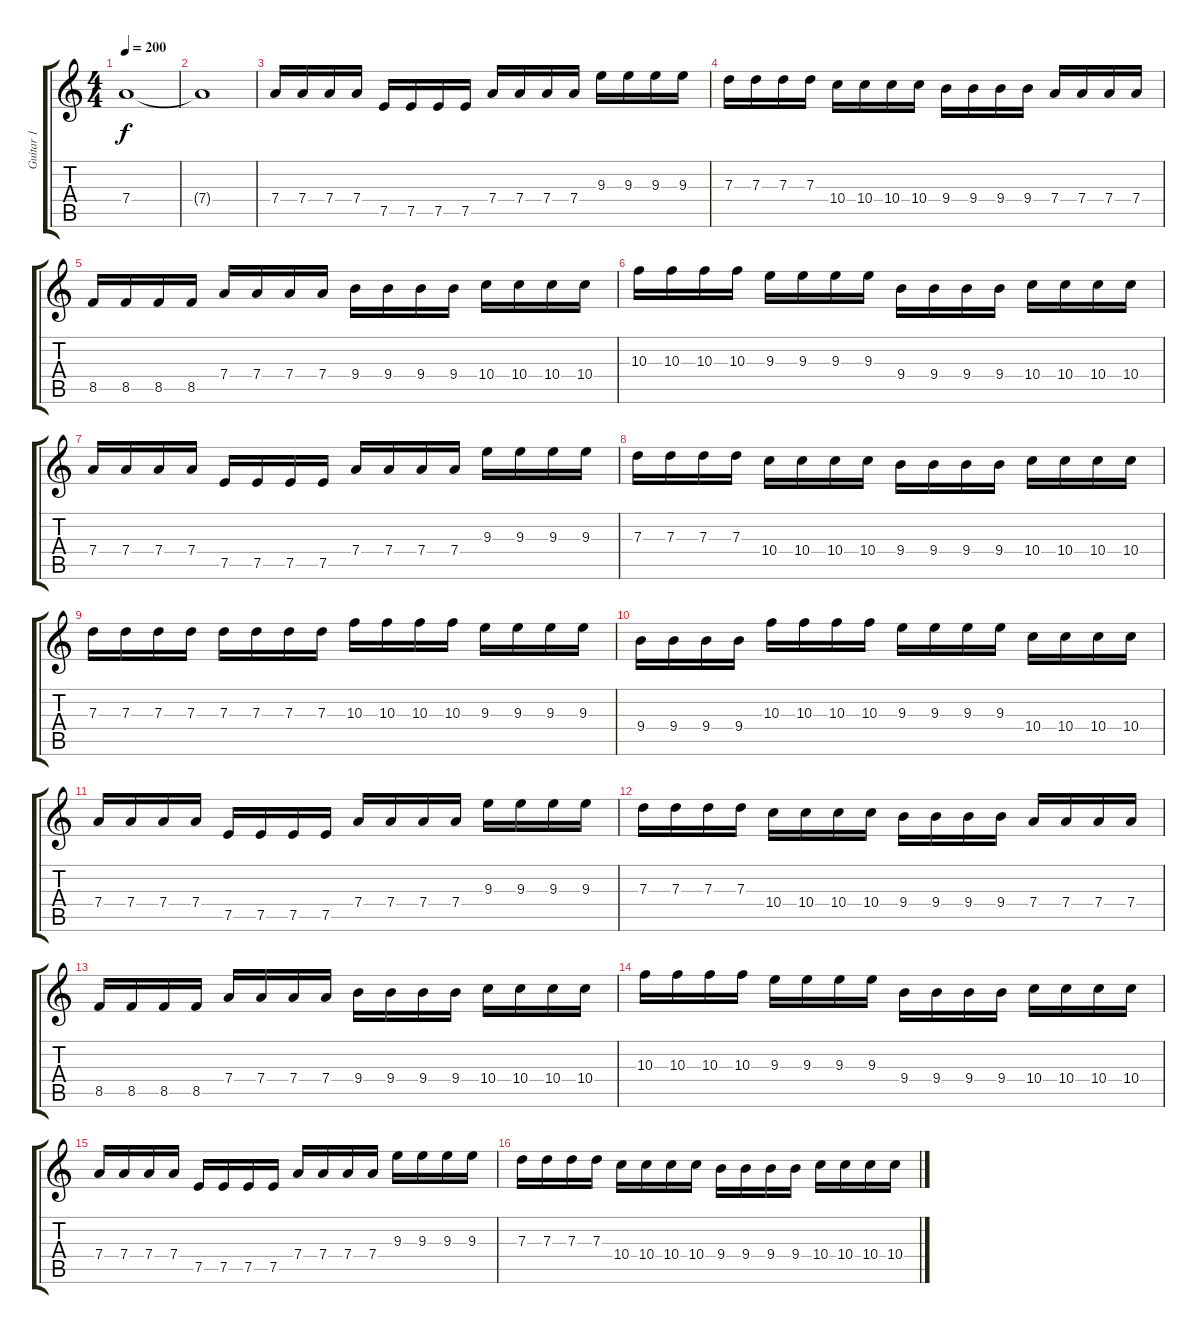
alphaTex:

\track ("Guitar 1" "Guitar 1") {instrument distortionguitar}
\staff {score tabs}
\tuning (E4 B3 G3 D3 A2 E2) {hide}
\ts (4 4)
\tempo 200
\clef g2
\ks c
7.4.1{dy f} |
7.4{t}.1 |
7.4.16 7.4.16 7.4.16 7.4.16 7.5.16 7.5.16 7.5.16 7.5.16 7.4.16 7.4.16 7.4.16 7.4.16 9.3.16 9.3.16 9.3.16 9.3.16 |
7.3.16 7.3.16 7.3.16 7.3.16 10.4.16 10.4.16 10.4.16 10.4.16 9.4.16 9.4.16 9.4.16 9.4.16 7.4.16 7.4.16 7.4.16 7.4.16 |
8.5.16 8.5.16 8.5.16 8.5.16 7.4.16 7.4.16 7.4.16 7.4.16 9.4.16 9.4.16 9.4.16 9.4.16 10.4.16 10.4.16 10.4.16 10.4.16 |
10.3.16 10.3.16 10.3.16 10.3.16 9.3.16 9.3.16 9.3.16 9.3.16 9.4.16 9.4.16 9.4.16 9.4.16 10.4.16 10.4.16 10.4.16 10.4.16 |
7.4.16 7.4.16 7.4.16 7.4.16 7.5.16 7.5.16 7.5.16 7.5.16 7.4.16 7.4.16 7.4.16 7.4.16 9.3.16 9.3.16 9.3.16 9.3.16 |
7.3.16 7.3.16 7.3.16 7.3.16 10.4.16 10.4.16 10.4.16 10.4.16 9.4.16 9.4.16 9.4.16 9.4.16 10.4.16 10.4.16 10.4.16 10.4.16 |
7.3.16 7.3.16 7.3.16 7.3.16 7.3.16 7.3.16 7.3.16 7.3.16 10.3.16 10.3.16 10.3.16 10.3.16 9.3.16 9.3.16 9.3.16 9.3.16 |
9.4.16 9.4.16 9.4.16 9.4.16 10.3.16 10.3.16 10.3.16 10.3.16 9.3.16 9.3.16 9.3.16 9.3.16 10.4.16 10.4.16 10.4.16 10.4.16 |
7.4.16 7.4.16 7.4.16 7.4.16 7.5.16 7.5.16 7.5.16 7.5.16 7.4.16 7.4.16 7.4.16 7.4.16 9.3.16 9.3.16 9.3.16 9.3.16 |
7.3.16 7.3.16 7.3.16 7.3.16 10.4.16 10.4.16 10.4.16 10.4.16 9.4.16 9.4.16 9.4.16 9.4.16 7.4.16 7.4.16 7.4.16 7.4.16 |
8.5.16 8.5.16 8.5.16 8.5.16 7.4.16 7.4.16 7.4.16 7.4.16 9.4.16 9.4.16 9.4.16 9.4.16 10.4.16 10.4.16 10.4.16 10.4.16 |
10.3.16 10.3.16 10.3.16 10.3.16 9.3.16 9.3.16 9.3.16 9.3.16 9.4.16 9.4.16 9.4.16 9.4.16 10.4.16 10.4.16 10.4.16 10.4.16 |
7.4.16 7.4.16 7.4.16 7.4.16 7.5.16 7.5.16 7.5.16 7.5.16 7.4.16 7.4.16 7.4.16 7.4.16 9.3.16 9.3.16 9.3.16 9.3.16 |
7.3.16 7.3.16 7.3.16 7.3.16 10.4.16 10.4.16 10.4.16 10.4.16 9.4.16 9.4.16 9.4.16 9.4.16 10.4.16 10.4.16 10.4.16 10.4.16
